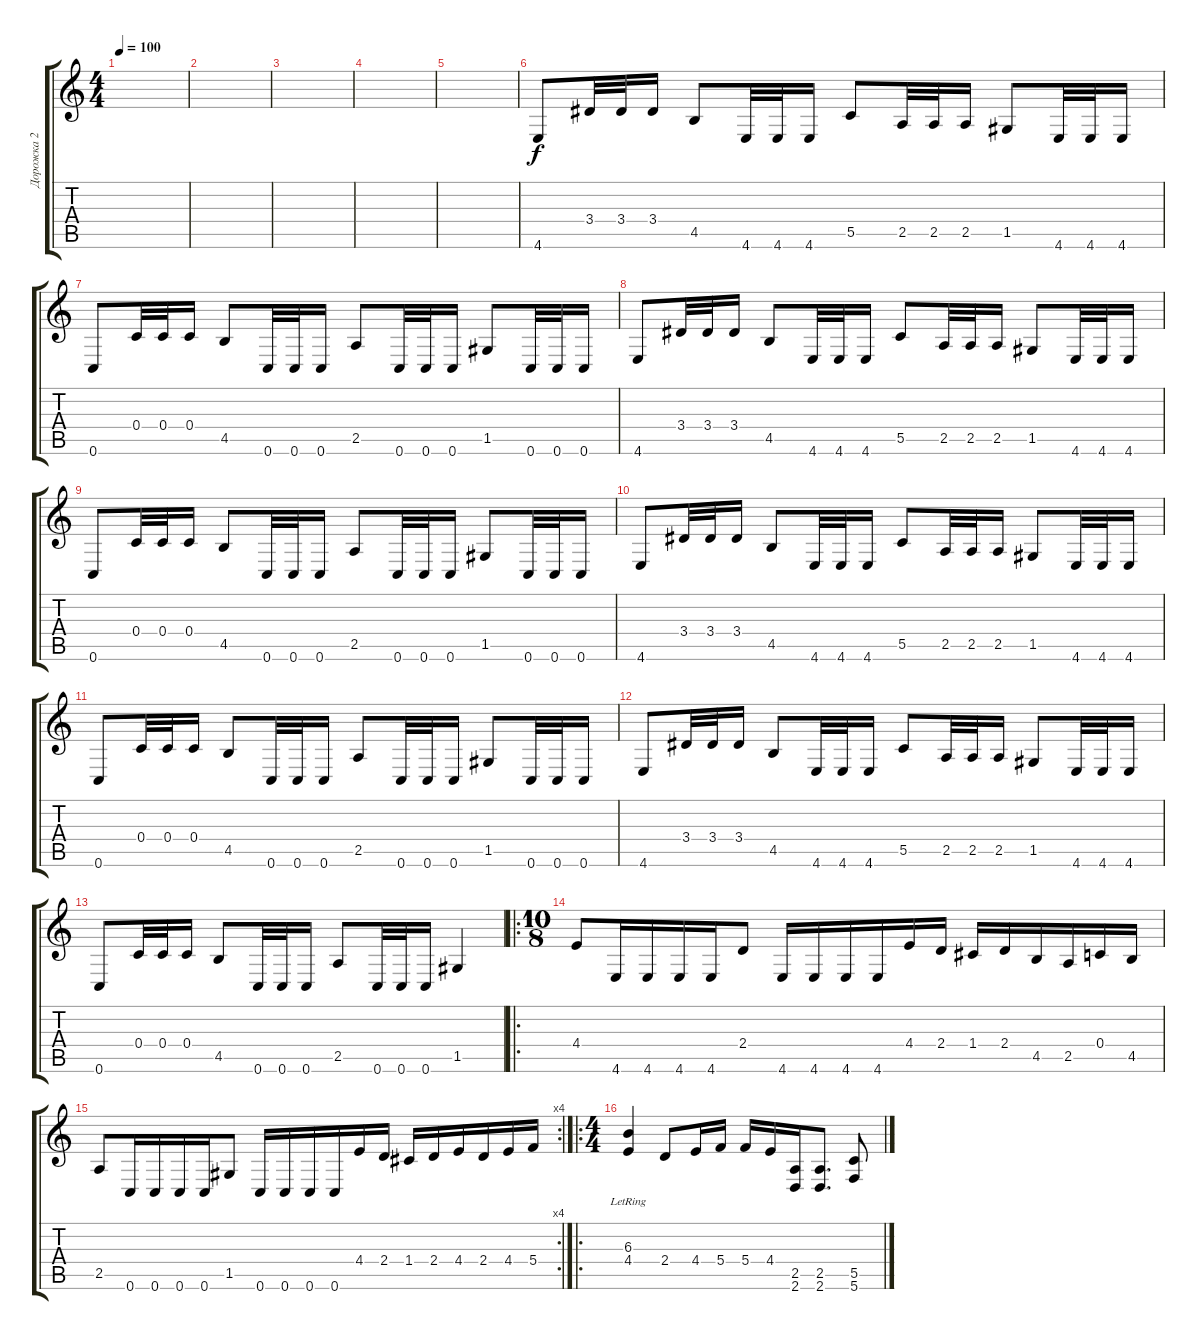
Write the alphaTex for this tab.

\track ("Дорожка 2" "Дорожка 2") {instrument distortionguitar}
\staff {score tabs}
\tuning (D4 A3 F3 C3 G2 C2) {hide}
\ts (4 4)
\tempo 100
\clef g2
\ks c
|
|
|
|
|
4.6.8 3.4.32 3.4.32 3.4.16 4.5.8 4.6.32 4.6.32 4.6.16 5.5.8 2.5.32 2.5.32 2.5.16 1.5.8 4.6.32 4.6.32 4.6.16 |
0.6.8 0.4.32 0.4.32 0.4.16 4.5.8 0.6.32 0.6.32 0.6.16 2.5.8 0.6.32 0.6.32 0.6.16 1.5.8 0.6.32 0.6.32 0.6.16 |
4.6.8 3.4.32 3.4.32 3.4.16 4.5.8 4.6.32 4.6.32 4.6.16 5.5.8 2.5.32 2.5.32 2.5.16 1.5.8 4.6.32 4.6.32 4.6.16 |
0.6.8 0.4.32 0.4.32 0.4.16 4.5.8 0.6.32 0.6.32 0.6.16 2.5.8 0.6.32 0.6.32 0.6.16 1.5.8 0.6.32 0.6.32 0.6.16 |
4.6.8 3.4.32 3.4.32 3.4.16 4.5.8 4.6.32 4.6.32 4.6.16 5.5.8 2.5.32 2.5.32 2.5.16 1.5.8 4.6.32 4.6.32 4.6.16 |
0.6.8 0.4.32 0.4.32 0.4.16 4.5.8 0.6.32 0.6.32 0.6.16 2.5.8 0.6.32 0.6.32 0.6.16 1.5.8 0.6.32 0.6.32 0.6.16 |
4.6.8 3.4.32 3.4.32 3.4.16 4.5.8 4.6.32 4.6.32 4.6.16 5.5.8 2.5.32 2.5.32 2.5.16 1.5.8 4.6.32 4.6.32 4.6.16 |
0.6.8 0.4.32 0.4.32 0.4.16 4.5.8 0.6.32 0.6.32 0.6.16 2.5.8 0.6.32 0.6.32 0.6.16 1.5.4 |
\ro
\ts (10 8)
4.4.8 4.6.16 4.6.16 4.6.16 4.6.16 2.4.8 4.6.16 4.6.16 4.6.16 4.6.16 4.4.16 2.4.16 1.4.16 2.4.16 4.5.16 2.5.16 0.4.16 4.5.16 |
\rc 4
2.5.8 0.6.16 0.6.16 0.6.16 0.6.16 1.5.8 0.6.16 0.6.16 0.6.16 0.6.16 4.4.16 2.4.16 1.4.16 2.4.16 4.4.16 2.4.16 4.4.16 5.4.16 |
\ro
\ts (4 4)
(6.3{lr} 4.4).4 2.4.8 4.4.16 5.4.16 5.4.16 4.4.16 (2.5 2.6).16 (2.5 2.6).8{d} (5.5 5.6).8
